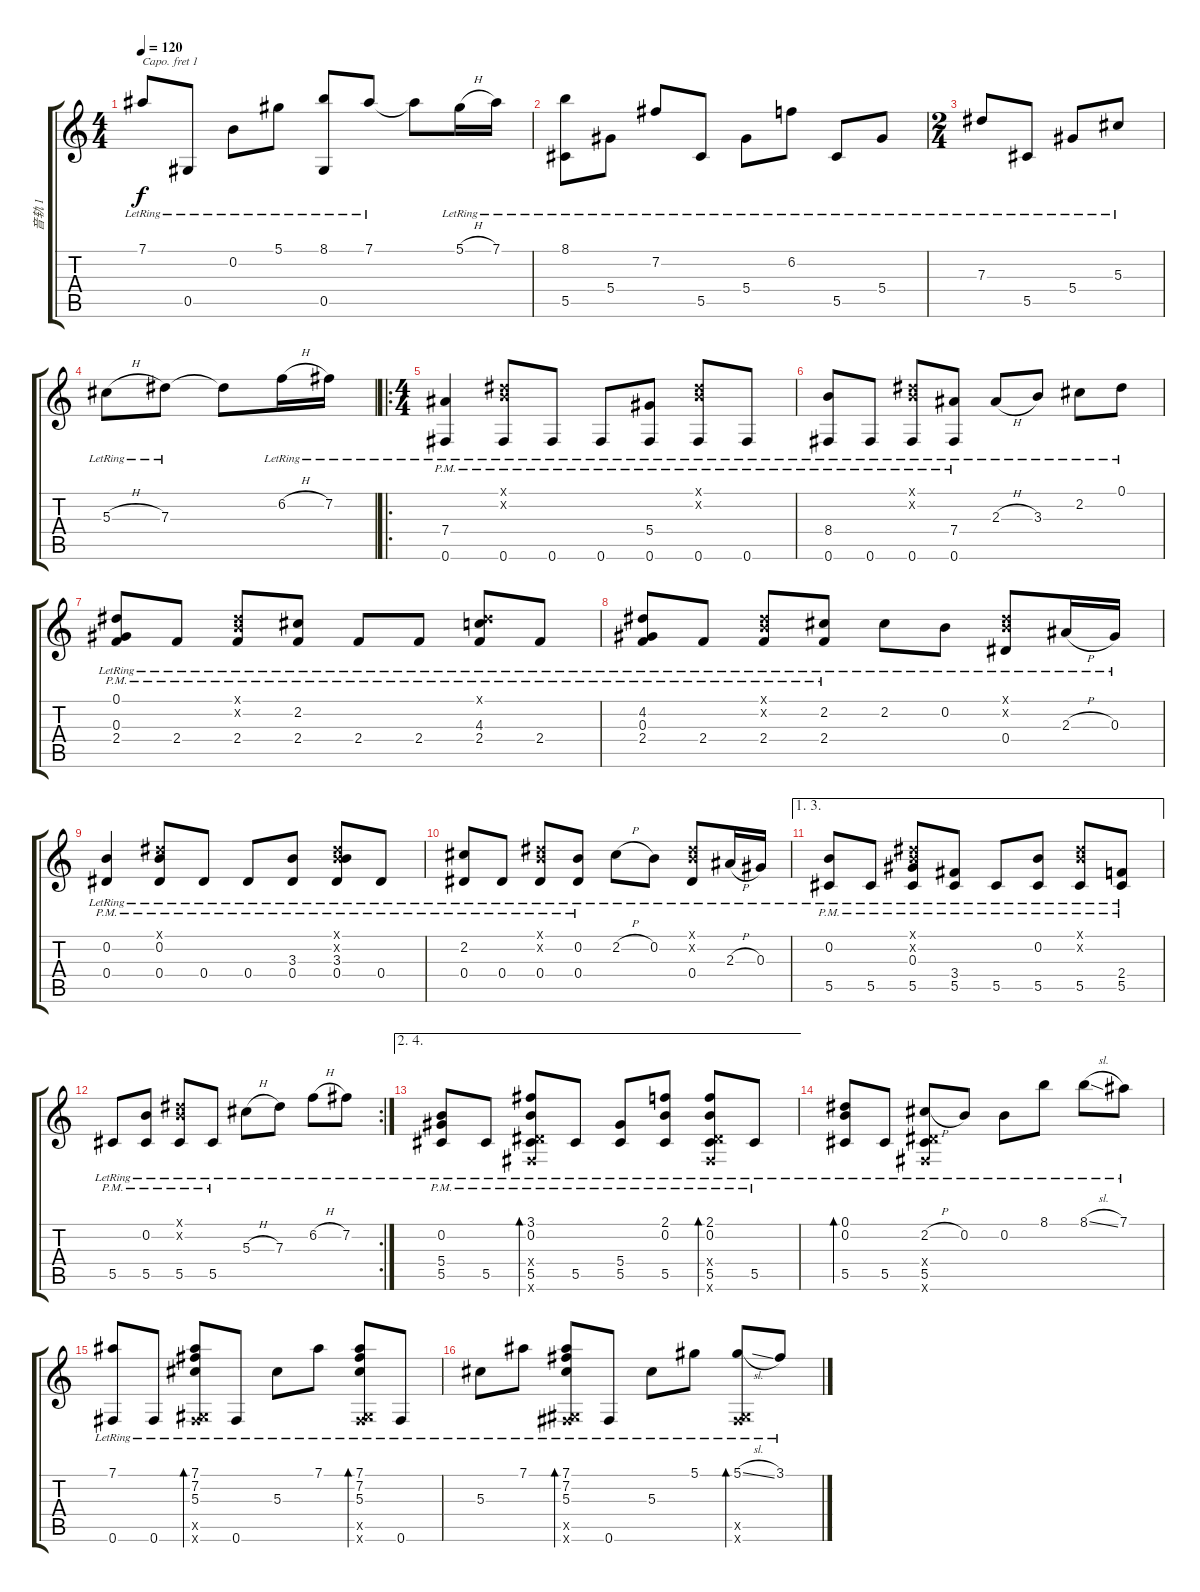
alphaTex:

\track ("音轨 1" "音轨 1") {instrument acousticguitarsteel}
\staff {score tabs}
\capo 1
\tuning (D4 Bb3 G3 D3 G2 F2) {hide}
\ts (4 4)
\tempo 120
\clef g2
\ks c
7.1{lr}.8{dy f} 0.5{lr}.8 0.2{lr}.8 5.1{lr}.8 (8.1{lr} 0.5{lr}).8 7.1{lr}.8 7.1{t}.8 5.1{h lr}.16 7.1{lr}.16 |
(8.1{lr} 5.5{lr}).8 5.4{lr}.8 7.2{lr}.8 5.5{lr}.8 5.4{lr}.8 6.2{lr}.8 5.5{lr}.8 5.4{lr}.8 |
\ts (2 4)
7.3{lr}.8 5.5{lr}.8 5.4{lr}.8 5.3{lr}.8 |
5.3{h lr}.8 7.3{lr}.8 7.3{t}.8 6.2{h lr}.16 7.2{lr}.16 |
\ro
\ts (4 4)
(7.4{lr} 0.6{pm lr}).4 (0.1{x} 0.2{x} 0.6{pm lr}).8 0.6{pm lr}.8 0.6{pm lr}.8 (5.4{lr} 0.6{pm lr}).8 (0.1{x} 0.2{x} 0.6{pm lr}).8 0.6{pm lr}.8 |
(8.4{lr} 0.6{pm lr}).8 0.6{pm lr}.8 (0.1{x} 0.2{x} 0.6{pm lr}).8 (7.4{lr} 0.6{pm lr}).8 2.3{h lr}.8 3.3{lr}.8 2.2{lr}.8 0.1{lr}.8 |
(0.1{lr} 0.3{lr} 2.4{pm lr}).8 2.4{pm lr}.8 (0.1{x} 0.2{x} 2.4{pm lr}).8 (2.2{lr} 2.4{pm lr}).8 2.4{pm lr}.8 2.4{pm lr}.8 (0.1{x} 4.3{lr} 2.4{pm lr}).8 2.4{pm lr}.8 |
(4.2{lr} 0.3{lr} 2.4{pm lr}).8 2.4{pm lr}.8 (0.1{x} 0.2{x} 2.4{pm lr}).8 (2.2{lr} 2.4{pm lr}).8 2.2{lr}.8 0.2{lr}.8 (0.1{x} 0.2{x} 0.4{lr}).8 2.3{h lr}.16 0.3{lr}.16 |
(0.2{lr} 0.4{pm lr}).4 (0.1{x} 0.2{lr} 0.4{pm lr}).8 0.4{pm lr}.8 0.4{pm lr}.8 (3.3{lr} 0.4{pm lr}).8 (0.1{x} 0.2{x} 3.3{lr} 0.4{pm lr}).8 0.4{pm lr}.8 |
(2.2{lr} 0.4{pm lr}).8 0.4{pm lr}.8 (0.1{x} 0.2{x} 0.4{pm lr}).8 (0.2{lr} 0.4{pm lr}).8 2.2{h lr}.8 0.2{lr}.8 (0.1{x} 0.2{x} 0.4{lr}).8 2.3{h lr}.16 0.3{lr}.16 |
\ae (1 3)
(0.2{lr} 5.5{pm lr}).8 5.5{pm lr}.8 (0.1{x} 0.2{x} 0.3{lr} 5.5{pm lr}).8 (3.4{lr} 5.5{pm lr}).8 5.5{pm lr}.8 (0.2{lr} 5.5{pm lr}).8 (0.1{x} 0.2{x} 5.5{pm lr}).8 (2.4{lr} 5.5{pm lr}).8 |
\rc 2
5.5{pm lr}.8 (0.2{lr} 5.5{pm lr}).8 (0.1{x} 0.2{x} 5.5{pm lr}).8 5.5{pm lr}.8 5.3{h lr}.8 7.3{lr}.8 6.2{h lr}.8 7.2{lr}.8 |
\ae (2 4)
(0.2{lr} 5.4{lr} 5.5{pm lr}).8 5.5{pm lr}.8 (3.1{lr} 0.2{lr} 0.4{x} 5.5{pm lr} 0.6{x}).8{bd 30} 5.5{pm lr}.8 (5.4{lr} 5.5{pm lr}).8 (2.1{lr} 0.2{lr} 5.5{pm lr}).8 (2.1{lr} 0.2{lr} 0.4{x} 5.5{pm lr} 0.6{x}).8{bd 30} 5.5{pm lr}.8 |
(0.1{lr} 0.2{lr} 5.5{lr}).8{bd 30} 5.5{lr}.8 (2.2{h lr} 0.4{x} 5.5{lr} 0.6{x}).8 0.2{lr}.8 0.2{lr}.8 8.1{lr}.8 8.1{sl lr}.8 7.1{lr}.8 |
(7.1{lr} 0.6{lr}).8 0.6{lr}.8 (7.1{lr} 7.2{lr} 5.3{lr} 0.5{x} 0.6{x}).8{bd 30} 0.6{lr}.8 5.3{lr}.8 7.1{lr}.8 (7.1{lr} 7.2{lr} 5.3{lr} 0.5{x} 0.6{x}).8{bd 30} 0.6{lr}.8 |
5.3{lr}.8 7.1{lr}.8 (7.1{lr} 7.2{lr} 5.3{lr} 0.5{x} 0.6{x}).8{bd 30} 0.6{lr}.8 5.3{lr}.8 5.1{lr}.8 (5.1{sl lr} 0.5{x} 0.6{x}).8{bd 30} 3.1{lr}.8
